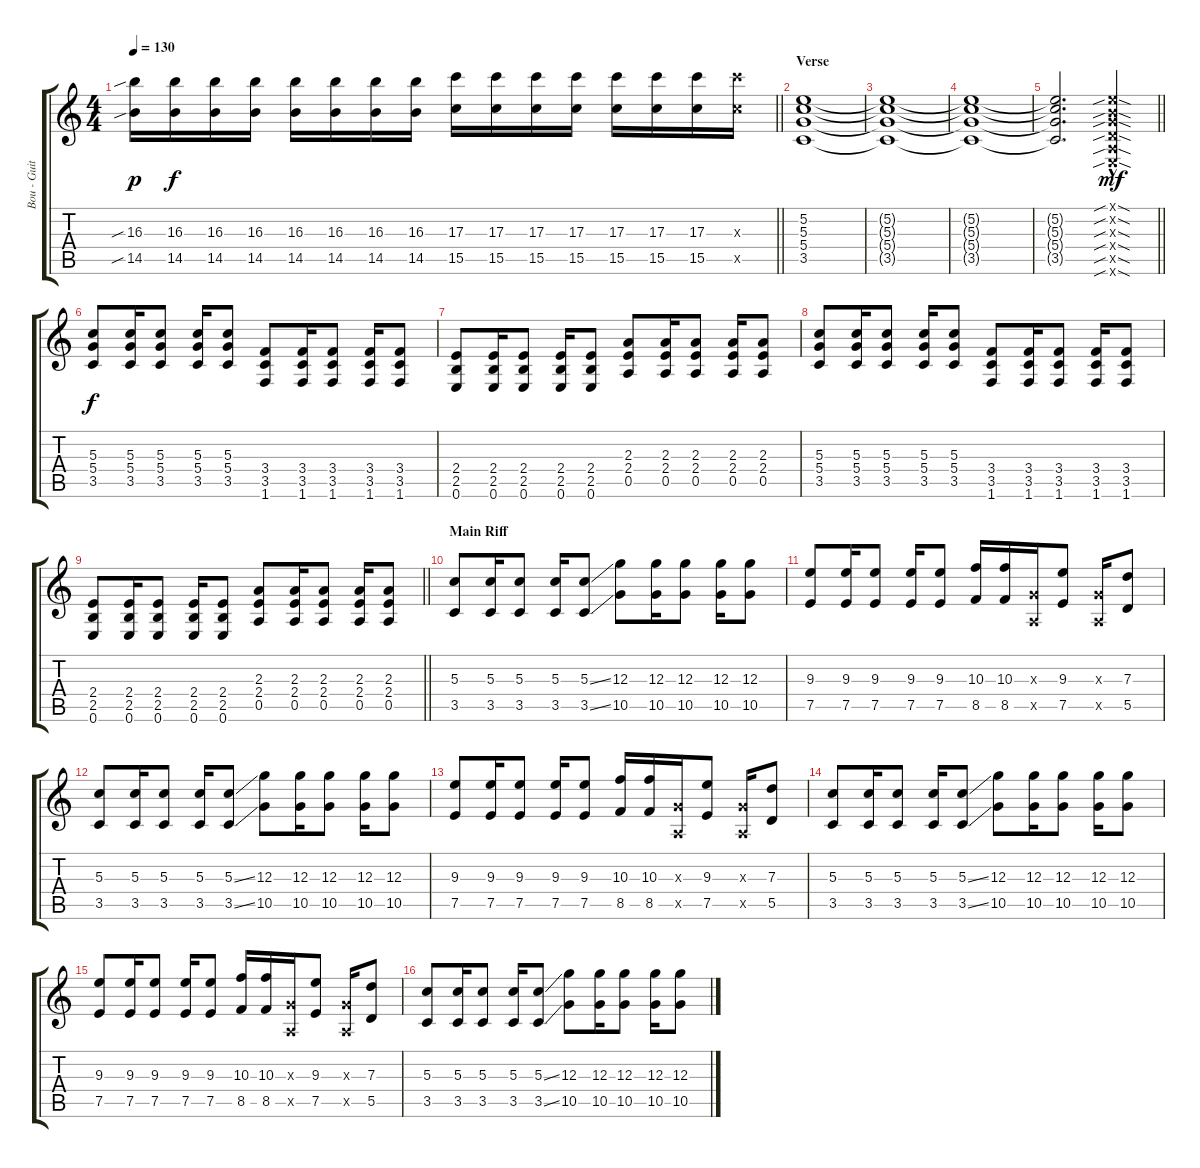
\track ("Bou - Guitar 1" "Bou - Guit") {instrument distortionguitar}
\staff {score tabs}
\tuning (E4 B3 G3 D3 A2 E2) {hide}
\ts (4 4)
\tempo 130
\clef g2
\barLineRight lightlight
\ks c
(16.3{sib} 14.5{sib}).16{dy p} (16.3 14.5).16{dy f} (16.3 14.5).16 (16.3 14.5).16 (16.3 14.5).16 (16.3 14.5).16 (16.3 14.5).16 (16.3 14.5).16 (17.3 15.5).16 (17.3 15.5).16 (17.3 15.5).16 (17.3 15.5).16 (17.3 15.5).16 (17.3 15.5).16 (17.3 15.5).16 (17.3{x} 15.5{x}).16 |
\section ("" "Verse")
(5.2 5.3 5.4 3.5).1 |
(5.2{t} 5.3{t} 5.4{t} 3.5{t}).1 |
(5.2{t} 5.3{t} 5.4{t} 3.5{t}).1 |
\barLineRight lightlight
(5.2{t} 5.3{t} 5.4{t} 3.5{t}).2{d} (0.1{sib sod hac x} 0.2{sib sod hac x} 0.3{sib sod hac x} 0.4{sib sod hac x} 0.5{sib sod hac x} 0.6{sib sod hac x}).4{dy mf} |
(5.3 5.4 3.5).8{dy f} (5.3 5.4 3.5).16 (5.3 5.4 3.5).8 (5.3 5.4 3.5).16 (5.3 5.4 3.5).8 (3.4 3.5 1.6).8 (3.4 3.5 1.6).16 (3.4 3.5 1.6).8 (3.4 3.5 1.6).16 (3.4 3.5 1.6).8 |
(2.4 2.5 0.6).8 (2.4 2.5 0.6).16 (2.4 2.5 0.6).8 (2.4 2.5 0.6).16 (2.4 2.5 0.6).8 (2.3 2.4 0.5).8 (2.3 2.4 0.5).16 (2.3 2.4 0.5).8 (2.3 2.4 0.5).16 (2.3 2.4 0.5).8 |
(5.3 5.4 3.5).8 (5.3 5.4 3.5).16 (5.3 5.4 3.5).8 (5.3 5.4 3.5).16 (5.3 5.4 3.5).8 (3.4 3.5 1.6).8 (3.4 3.5 1.6).16 (3.4 3.5 1.6).8 (3.4 3.5 1.6).16 (3.4 3.5 1.6).8 |
\barLineRight lightlight
(2.4 2.5 0.6).8 (2.4 2.5 0.6).16 (2.4 2.5 0.6).8 (2.4 2.5 0.6).16 (2.4 2.5 0.6).8 (2.3 2.4 0.5).8 (2.3 2.4 0.5).16 (2.3 2.4 0.5).8 (2.3 2.4 0.5).16 (2.3 2.4 0.5).8 |
\section ("" "Main Riff")
(5.3 3.5).8 (5.3 3.5).16 (5.3 3.5).8 (5.3 3.5).16 (5.3{ss} 3.5{ss}).8 (12.3 10.5).8 (12.3 10.5).16 (12.3 10.5).8 (12.3 10.5).16 (12.3 10.5).8 |
(9.3 7.5).8 (9.3 7.5).16 (9.3 7.5).8 (9.3 7.5).16 (9.3 7.5).8 (10.3 8.5).16 (10.3 8.5).16 (0.3{x} 0.5{x}).16 (9.3 7.5).8 (0.3{x} 0.5{x}).16 (7.3 5.5).8 |
(5.3 3.5).8 (5.3 3.5).16 (5.3 3.5).8 (5.3 3.5).16 (5.3{ss} 3.5{ss}).8 (12.3 10.5).8 (12.3 10.5).16 (12.3 10.5).8 (12.3 10.5).16 (12.3 10.5).8 |
(9.3 7.5).8 (9.3 7.5).16 (9.3 7.5).8 (9.3 7.5).16 (9.3 7.5).8 (10.3 8.5).16 (10.3 8.5).16 (0.3{x} 0.5{x}).16 (9.3 7.5).8 (0.3{x} 0.5{x}).16 (7.3 5.5).8 |
(5.3 3.5).8 (5.3 3.5).16 (5.3 3.5).8 (5.3 3.5).16 (5.3{ss} 3.5{ss}).8 (12.3 10.5).8 (12.3 10.5).16 (12.3 10.5).8 (12.3 10.5).16 (12.3 10.5).8 |
(9.3 7.5).8 (9.3 7.5).16 (9.3 7.5).8 (9.3 7.5).16 (9.3 7.5).8 (10.3 8.5).16 (10.3 8.5).16 (0.3{x} 0.5{x}).16 (9.3 7.5).8 (0.3{x} 0.5{x}).16 (7.3 5.5).8 |
(5.3 3.5).8 (5.3 3.5).16 (5.3 3.5).8 (5.3 3.5).16 (5.3{ss} 3.5{ss}).8 (12.3 10.5).8 (12.3 10.5).16 (12.3 10.5).8 (12.3 10.5).16 (12.3 10.5).8
